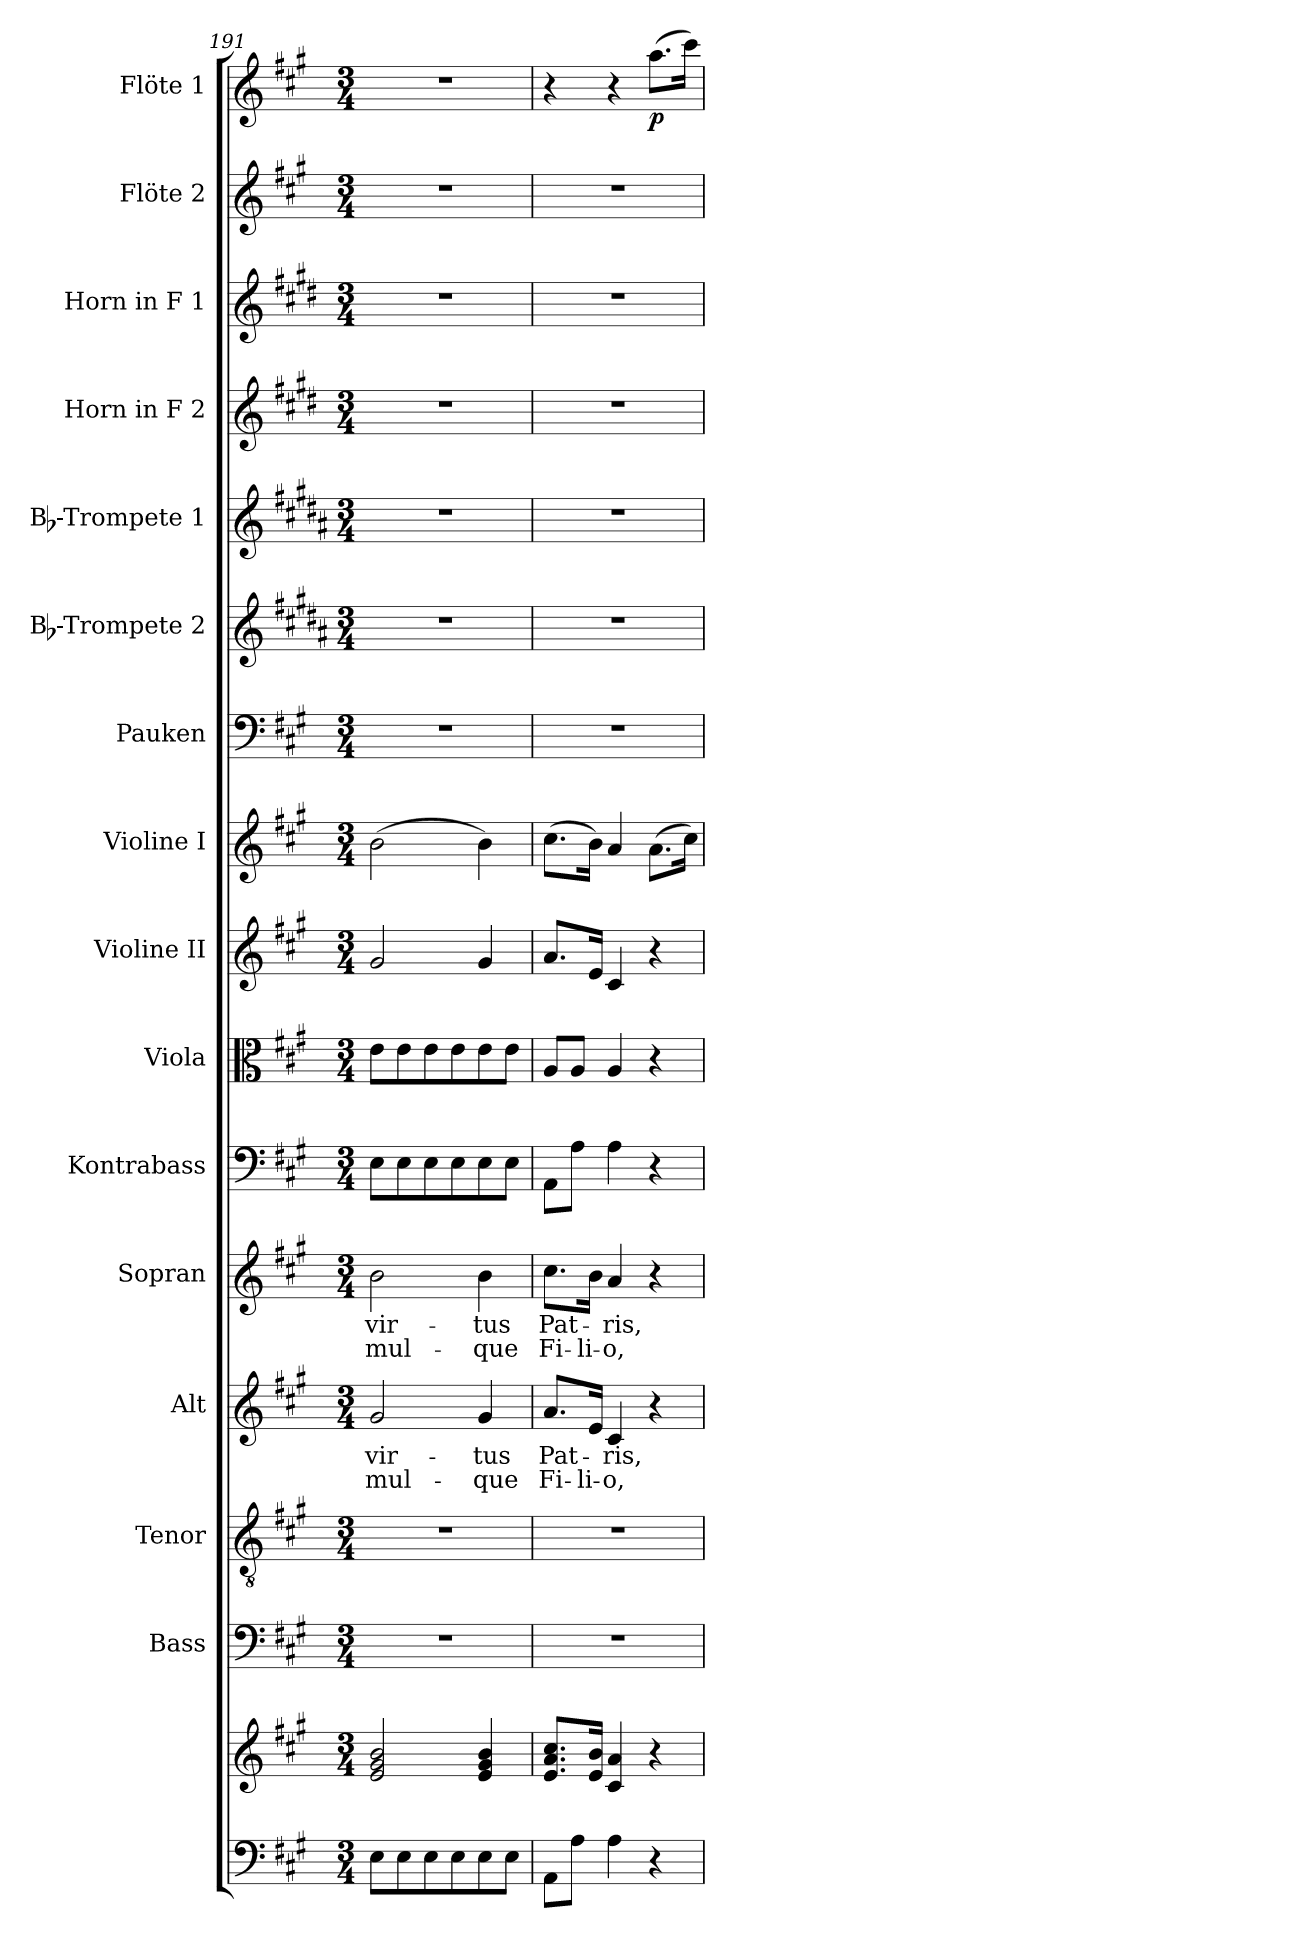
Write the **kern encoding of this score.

**kern	**kern	**kern	**kern	**kern	**text	**text	**kern	**text	**text	**kern	**kern	**kern	**kern	**kern	**kern	**kern	**kern	**kern	**kern	**kern	**dynam
*part16	*part16	*part15	*part14	*part13	*part13	*part13	*part12	*part12	*part12	*part11	*part10	*part9	*part8	*part7	*part6	*part5	*part4	*part3	*part2	*part1	*part1
*staff17	*staff16	*staff15	*staff14	*staff13	*staff13	*staff13	*staff12	*staff12	*staff12	*staff11	*staff10	*staff9	*staff8	*staff7	*staff6	*staff5	*staff4	*staff3	*staff2	*staff1	*staff1
*	*	*I"Bass	*I"Tenor	*I"Alt	*	*	*I"Sopran	*	*	*I"Kontrabass	*I"Viola	*I"Violine II	*I"Violine I	*I"Pauken	*I"Bb-Trompete 2	*I"Bb-Trompete 1	*I"Horn in F 2	*I"Horn in F 1	*I"Flöte 2	*I"Flöte 1	*
*	*	*I'B.	*I'T.	*I'A.	*	*	*I'S.	*	*	*I'Kb.	*I'Vla.	*I'Vl. II	*I'Vl. I	*I'Pk.	*I'Bb Trp. 2	*I'Bb Trp. 1	*	*	*I'Fl. 2	*I'Fl. 1	*
*clefF4	*clefG2	*clefF4	*clefGv2	*clefG2	*	*	*clefG2	*	*	*clefF4	*clefC3	*clefG2	*clefG2	*clefF4	*clefG2	*clefG2	*clefG2	*clefG2	*clefG2	*clefG2	*
*	*	*	*	*	*	*	*	*	*	*ITrd7c12	*	*	*	*	*ITrd1c2	*ITrd1c2	*ITrd4c7	*ITrd4c7	*	*	*
*k[f#c#g#]	*k[f#c#g#]	*k[f#c#g#]	*k[f#c#g#]	*k[f#c#g#]	*	*	*k[f#c#g#]	*	*	*k[f#c#g#]	*k[f#c#g#]	*k[f#c#g#]	*k[f#c#g#]	*k[f#c#g#]	*k[f#c#g#]	*k[f#c#g#]	*k[f#c#g#]	*k[f#c#g#]	*k[f#c#g#]	*k[f#c#g#]	*
*A:	*A:	*A:	*A:	*A:	*	*	*A:	*	*	*A:	*A:	*A:	*A:	*A:	*A:	*A:	*A:	*A:	*A:	*A:	*
*M3/4	*M3/4	*M3/4	*M3/4	*M3/4	*	*	*M3/4	*	*	*M3/4	*M3/4	*M3/4	*M3/4	*M3/4	*M3/4	*M3/4	*M3/4	*M3/4	*M3/4	*M3/4	*
=191	=191	=191	=191	=191	=191	=191	=191	=191	=191	=191	=191	=191	=191	=191	=191	=191	=191	=191	=191	=191	=191
!	!	!	!	!	!LO:LY:b	!LO:LY:b	!	!LO:LY:b	!LO:LY:b	!	!	!	!	!	!	!	!	!	!	!	!
8E\L	2e/ 2g#/ 2b/	2.r	2.r	2g#/	vir-	-mul-	2b\	vir-	-mul-	8EE\L	8e\L	2g#/	(>2b\	2.r	2.r	2.r	2.r	2.r	2.r	2.r	.
8E\	.	.	.	.	.	.	.	.	.	8EE\	8e\	.	.	.	.	.	.	.	.	.	.
8E\	.	.	.	.	.	.	.	.	.	8EE\	8e\	.	.	.	.	.	.	.	.	.	.
8E\	.	.	.	.	.	.	.	.	.	8EE\	8e\	.	.	.	.	.	.	.	.	.	.
!	!	!	!	!	!LO:LY:b	!LO:LY:b	!	!LO:LY:b	!LO:LY:b	!	!	!	!	!	!	!	!	!	!	!	!
8E\	4e/ 4g#/ 4b/	.	.	4g#/	-tus	-que	4b\	-tus	-que	8EE\	8e\	4g#/	4b\)	.	.	.	.	.	.	.	.
8E\J	.	.	.	.	.	.	.	.	.	8EE\J	8e\J	.	.	.	.	.	.	.	.	.	.
=192	=192	=192	=192	=192	=192	=192	=192	=192	=192	=192	=192	=192	=192	=192	=192	=192	=192	=192	=192	=192	=192
!	!	!	!	!	!LO:LY:b	!LO:LY:b	!	!LO:LY:b	!LO:LY:b	!	!	!	!	!	!	!	!	!	!	!	!
8AA\L	8.e/ 8.a/ 8.cc#/L	2.r	2.r	8.a/L	Pat-	Fi-	8.cc#\L	Pat-	Fi-	8AAA\L	8A/L	8.a/L	(>8.cc#\L	2.r	2.r	2.r	2.r	2.r	2.r	4r	.
8A\J	.	.	.	.	.	.	.	.	.	8AA\J	8A/J	.	.	.	.	.	.	.	.	.	.
!	!	!	!	!	!	!LO:LY:b	!	!	!LO:LY:b	!	!	!	!	!	!	!	!	!	!	!	!
.	16e/ 16b/Jk	.	.	16e/Jk	.	-li-	16b\Jk	.	-li-	.	.	16e/Jk	16b\Jk)	.	.	.	.	.	.	.	.
!	!	!	!	!	!LO:LY:b	!LO:LY:b	!	!LO:LY:b	!LO:LY:b	!	!	!	!	!	!	!	!	!	!	!	!
4A\	4c#/ 4a/	.	.	4c#/	-ris,	-o,	4a/	-ris,	-o,	4AA\	4A/	4c#/	4a/	.	.	.	.	.	.	4r	.
!	!	!	!	!	!	!	!	!	!	!	!	!	!	!	!	!	!	!	!	!	!LO:DY:b
4r	4r	.	.	4r	.	.	4r	.	.	4r	4r	4r	(>8.a\L	.	.	.	.	.	.	(>8.aa\L	p
.	.	.	.	.	.	.	.	.	.	.	.	.	16cc#\Jk)	.	.	.	.	.	.	16ccc#\Jk)	.
=	=	=	=	=	=	=	=	=	=	=	=	=	=	=	=	=	=	=	=	=	=
*-	*-	*-	*-	*-	*-	*-	*-	*-	*-	*-	*-	*-	*-	*-	*-	*-	*-	*-	*-	*-	*-
